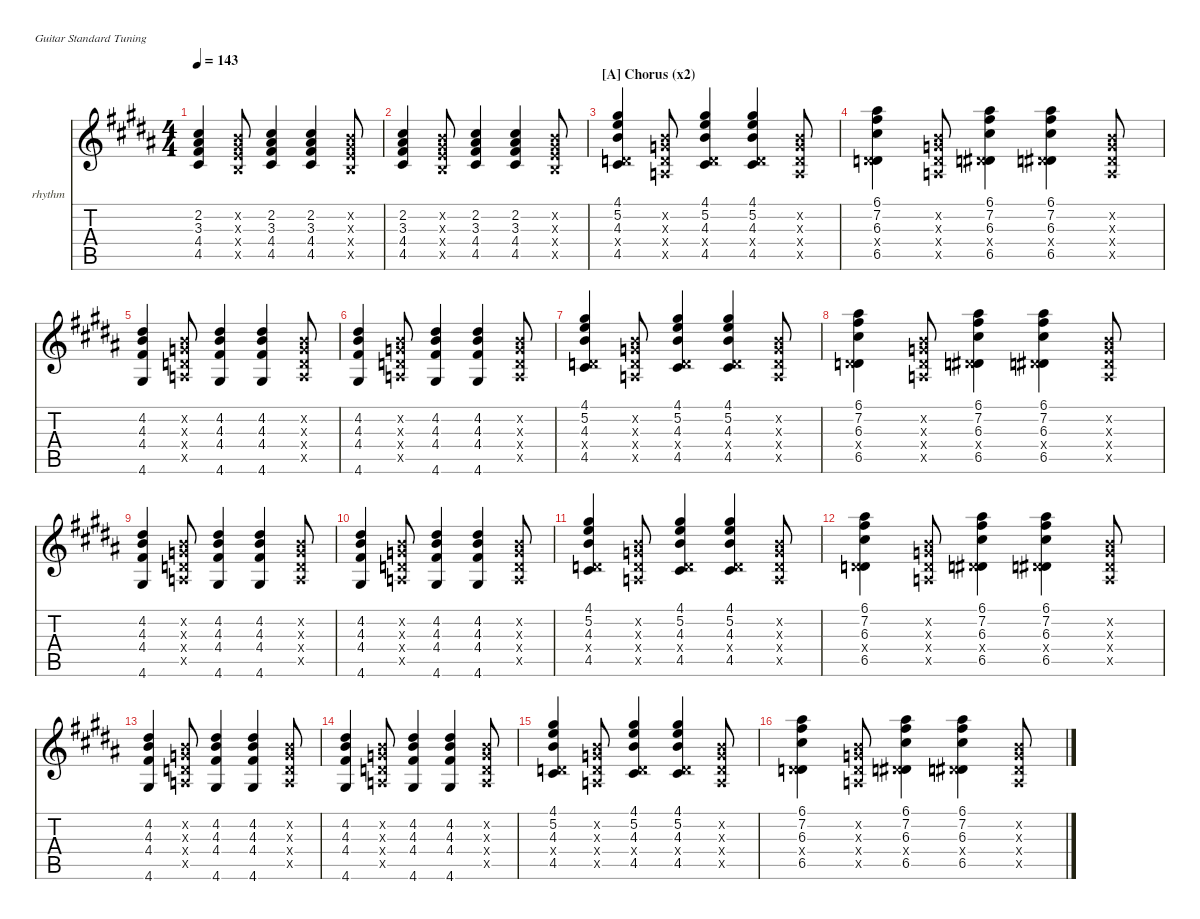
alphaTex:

\defaultSystemsLayout 4
\hideDynamics
\bracketExtendMode nobrackets
\firstSystemTrackNameOrientation horizontal
\otherSystemsTrackNameOrientation horizontal
\track ("rhythm guitar" "rhythm") {instrument electricguitarclean}
\staff {score tabs}
\tuning (E4 B3 G3 D3 A2 E2)
\ts (4 4)
\tempo 143
\clef g2
\ks g#minor
(4.5{acc #} 4.4{acc #} 3.3{acc #} 2.2{acc #}).4{dy mf beam Up} (2.5{x acc forcenatural} 2.4{x acc forcenatural} 1.3{x acc #} 0.2{x acc forcenatural}).8{beam Up} (4.5{acc #} 4.4{acc #} 3.3{acc #} 2.2{acc #}).4{beam Up} (4.5{acc #} 4.4{acc #} 3.3{acc #} 2.2{acc #}).4{beam Up} (2.5{x acc forcenatural} 2.4{x acc forcenatural} 1.3{x acc #} 0.2{x acc forcenatural}).8{beam Up} |
(4.5{acc #} 4.4{acc #} 3.3{acc #} 2.2{acc #}).4{beam Up} (2.5{x acc forcenatural} 2.4{x acc forcenatural} 1.3{x acc #} 0.2{x acc forcenatural}).8{beam Up} (4.5{acc #} 4.4{acc #} 3.3{acc #} 2.2{acc #}).4{beam Up} (4.5{acc #} 4.4{acc #} 3.3{acc #} 2.2{acc #}).4{beam Up} (2.5{x acc forcenatural} 2.4{x acc forcenatural} 1.3{x acc #} 0.2{x acc forcenatural}).8{beam Up} |
\section ("A" "Chorus (x2)")
(4.5{acc #} 0.4{x acc forcenatural} 4.3{acc forcenatural} 5.2{acc forcenatural} 4.1{acc #}).4{beam Up} (0.2{x acc forcenatural} 0.3{x acc forcenatural} 0.4{x acc forcenatural} 0.5{x acc forcenatural}).8{beam Up} (4.5{acc #} 0.4{x acc forcenatural} 4.3{acc forcenatural} 5.2{acc forcenatural} 4.1{acc #}).4{beam Up} (4.5{acc #} 0.4{x acc forcenatural} 4.3{acc forcenatural} 5.2{acc forcenatural} 4.1{acc #}).4{beam Up} (0.4{x acc forcenatural} 0.3{x acc forcenatural} 0.2{x acc forcenatural} 0.5{x acc forcenatural}).8{beam Up} |
(6.5{acc #} 0.4{x acc forcenatural} 6.3{acc #} 7.2{acc #} 6.1{acc #}).4{beam Down} (0.5{x acc forcenatural} 0.4{x acc forcenatural} 0.3{x acc forcenatural} 0.2{x acc forcenatural}).8{beam Up} (6.5{acc #} 0.4{x acc forcenatural} 6.3{acc #} 7.2{acc #} 6.1{acc #}).4{beam Down} (6.5{acc #} 0.4{x acc forcenatural} 6.3{acc #} 7.2{acc #} 6.1{acc #}).4{beam Down} (0.2{x acc forcenatural} 0.3{x acc forcenatural} 0.4{x acc forcenatural} 0.5{x acc forcenatural}).8{beam Up} |
(4.6{acc #} 4.4{acc #} 4.3{acc forcenatural} 4.2{acc #}).4{beam Up} (0.5{x acc forcenatural} 0.4{x acc forcenatural} 0.3{x acc forcenatural} 0.2{x acc forcenatural}).8{beam Up} (4.6{acc #} 4.4{acc #} 4.3{acc forcenatural} 4.2{acc #}).4{beam Up} (4.6{acc #} 4.4{acc #} 4.3{acc forcenatural} 4.2{acc #}).4{beam Up} (0.2{x acc forcenatural} 0.3{x acc forcenatural} 0.4{x acc forcenatural} 0.5{x acc forcenatural}).8{beam Up} |
(4.6{acc #} 4.4{acc #} 4.3{acc forcenatural} 4.2{acc #}).4{beam Up} (0.5{x acc forcenatural} 0.4{x acc forcenatural} 0.3{x acc forcenatural} 0.2{x acc forcenatural}).8{beam Up} (4.6{acc #} 4.4{acc #} 4.3{acc forcenatural} 4.2{acc #}).4{beam Up} (4.6{acc #} 4.4{acc #} 4.3{acc forcenatural} 4.2{acc #}).4{beam Up} (0.2{x acc forcenatural} 0.3{x acc forcenatural} 0.4{x acc forcenatural} 0.5{x acc forcenatural}).8{beam Up} |
(4.5{acc #} 0.4{x acc forcenatural} 4.3{acc forcenatural} 5.2{acc forcenatural} 4.1{acc #}).4{beam Up} (0.2{x acc forcenatural} 0.3{x acc forcenatural} 0.4{x acc forcenatural} 0.5{x acc forcenatural}).8{beam Up} (4.5{acc #} 0.4{x acc forcenatural} 4.3{acc forcenatural} 5.2{acc forcenatural} 4.1{acc #}).4{beam Up} (4.5{acc #} 0.4{x acc forcenatural} 4.3{acc forcenatural} 5.2{acc forcenatural} 4.1{acc #}).4{beam Up} (0.4{x acc forcenatural} 0.3{x acc forcenatural} 0.2{x acc forcenatural} 0.5{x acc forcenatural}).8{beam Up} |
(6.5{acc #} 0.4{x acc forcenatural} 6.3{acc #} 7.2{acc #} 6.1{acc #}).4{beam Down} (0.5{x acc forcenatural} 0.4{x acc forcenatural} 0.3{x acc forcenatural} 0.2{x acc forcenatural}).8{beam Up} (6.5{acc #} 0.4{x acc forcenatural} 6.3{acc #} 7.2{acc #} 6.1{acc #}).4{beam Down} (6.5{acc #} 0.4{x acc forcenatural} 6.3{acc #} 7.2{acc #} 6.1{acc #}).4{beam Down} (0.2{x acc forcenatural} 0.3{x acc forcenatural} 0.4{x acc forcenatural} 0.5{x acc forcenatural}).8{beam Up} |
(4.6{acc #} 4.4{acc #} 4.3{acc forcenatural} 4.2{acc #}).4{beam Up} (0.5{x acc forcenatural} 0.4{x acc forcenatural} 0.3{x acc forcenatural} 0.2{x acc forcenatural}).8{beam Up} (4.6{acc #} 4.4{acc #} 4.3{acc forcenatural} 4.2{acc #}).4{beam Up} (4.6{acc #} 4.4{acc #} 4.3{acc forcenatural} 4.2{acc #}).4{beam Up} (0.2{x acc forcenatural} 0.3{x acc forcenatural} 0.4{x acc forcenatural} 0.5{x acc forcenatural}).8{beam Up} |
(4.6{acc #} 4.4{acc #} 4.3{acc forcenatural} 4.2{acc #}).4{beam Up} (0.5{x acc forcenatural} 0.4{x acc forcenatural} 0.3{x acc forcenatural} 0.2{x acc forcenatural}).8{beam Up} (4.6{acc #} 4.4{acc #} 4.3{acc forcenatural} 4.2{acc #}).4{beam Up} (4.6{acc #} 4.4{acc #} 4.3{acc forcenatural} 4.2{acc #}).4{beam Up} (0.2{x acc forcenatural} 0.3{x acc forcenatural} 0.4{x acc forcenatural} 0.5{x acc forcenatural}).8{beam Up} |
(4.5{acc #} 0.4{x acc forcenatural} 4.3{acc forcenatural} 5.2{acc forcenatural} 4.1{acc #}).4{beam Up} (0.2{x acc forcenatural} 0.3{x acc forcenatural} 0.4{x acc forcenatural} 0.5{x acc forcenatural}).8{beam Up} (4.5{acc #} 0.4{x acc forcenatural} 4.3{acc forcenatural} 5.2{acc forcenatural} 4.1{acc #}).4{beam Up} (4.5{acc #} 0.4{x acc forcenatural} 4.3{acc forcenatural} 5.2{acc forcenatural} 4.1{acc #}).4{beam Up} (0.4{x acc forcenatural} 0.3{x acc forcenatural} 0.2{x acc forcenatural} 0.5{x acc forcenatural}).8{beam Up} |
(6.5{acc #} 0.4{x acc forcenatural} 6.3{acc #} 7.2{acc #} 6.1{acc #}).4{beam Down} (0.5{x acc forcenatural} 0.4{x acc forcenatural} 0.3{x acc forcenatural} 0.2{x acc forcenatural}).8{beam Up} (6.5{acc #} 0.4{x acc forcenatural} 6.3{acc #} 7.2{acc #} 6.1{acc #}).4{beam Down} (6.5{acc #} 0.4{x acc forcenatural} 6.3{acc #} 7.2{acc #} 6.1{acc #}).4{beam Down} (0.2{x acc forcenatural} 0.3{x acc forcenatural} 0.4{x acc forcenatural} 0.5{x acc forcenatural}).8{beam Up} |
(4.6{acc #} 4.4{acc #} 4.3{acc forcenatural} 4.2{acc #}).4{beam Up} (0.5{x acc forcenatural} 0.4{x acc forcenatural} 0.3{x acc forcenatural} 0.2{x acc forcenatural}).8{beam Up} (4.6{acc #} 4.4{acc #} 4.3{acc forcenatural} 4.2{acc #}).4{beam Up} (4.6{acc #} 4.4{acc #} 4.3{acc forcenatural} 4.2{acc #}).4{beam Up} (0.2{x acc forcenatural} 0.3{x acc forcenatural} 0.4{x acc forcenatural} 0.5{x acc forcenatural}).8{beam Up} |
(4.6{acc #} 4.4{acc #} 4.3{acc forcenatural} 4.2{acc #}).4{beam Up} (0.5{x acc forcenatural} 0.4{x acc forcenatural} 0.3{x acc forcenatural} 0.2{x acc forcenatural}).8{beam Up} (4.6{acc #} 4.4{acc #} 4.3{acc forcenatural} 4.2{acc #}).4{beam Up} (4.6{acc #} 4.4{acc #} 4.3{acc forcenatural} 4.2{acc #}).4{beam Up} (0.2{x acc forcenatural} 0.3{x acc forcenatural} 0.4{x acc forcenatural} 0.5{x acc forcenatural}).8{beam Up} |
(4.5{acc #} 0.4{x acc forcenatural} 4.3{acc forcenatural} 5.2{acc forcenatural} 4.1{acc #}).4{beam Up} (0.2{x acc forcenatural} 0.3{x acc forcenatural} 0.4{x acc forcenatural} 0.5{x acc forcenatural}).8{beam Up} (4.5{acc #} 0.4{x acc forcenatural} 4.3{acc forcenatural} 5.2{acc forcenatural} 4.1{acc #}).4{beam Up} (4.5{acc #} 0.4{x acc forcenatural} 4.3{acc forcenatural} 5.2{acc forcenatural} 4.1{acc #}).4{beam Up} (0.4{x acc forcenatural} 0.3{x acc forcenatural} 0.2{x acc forcenatural} 0.5{x acc forcenatural}).8{beam Up} |
(6.5{acc #} 0.4{x acc forcenatural} 6.3{acc #} 7.2{acc #} 6.1{acc #}).4{beam Down} (0.5{x acc forcenatural} 0.4{x acc forcenatural} 0.3{x acc forcenatural} 0.2{x acc forcenatural}).8{beam Up} (6.5{acc #} 0.4{x acc forcenatural} 6.3{acc #} 7.2{acc #} 6.1{acc #}).4{beam Down} (6.5{acc #} 0.4{x acc forcenatural} 6.3{acc #} 7.2{acc #} 6.1{acc #}).4{beam Down} (0.2{x acc forcenatural} 0.3{x acc forcenatural} 0.4{x acc forcenatural} 0.5{x acc forcenatural}).8{beam Up}
